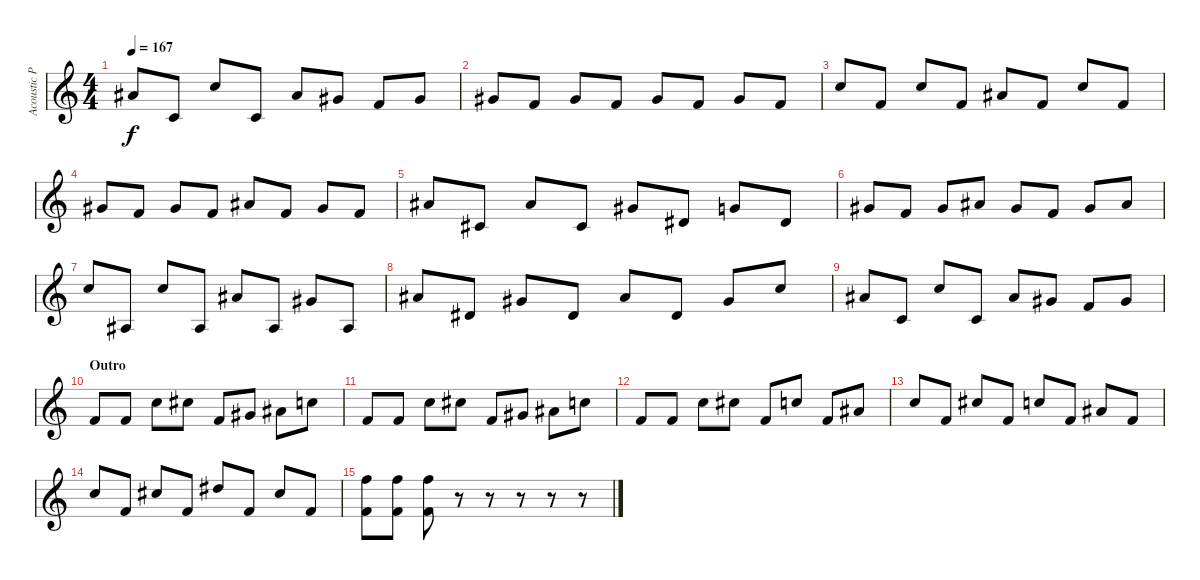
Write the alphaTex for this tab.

\track ("Acoustic Piano (Staff 1)" "Acoustic P") {instrument acousticgrandpiano}
\staff {score}
\tuning (E4 B3 G3 D3 A2 E2 B1) {hide}
\ts (4 4)
\tempo 167
\clef g2
\ks c
6.1.8{dy f} 1.2.8 8.1.8 1.2.8 6.1.8 4.1.8 1.1.8 4.1.8 |
4.1.8 1.1.8 4.1.8 1.1.8 4.1.8 1.1.8 4.1.8 1.1.8 |
8.1.8 1.1.8 8.1.8 1.1.8 6.1.8 1.1.8 8.1.8 1.1.8 |
4.1.8 1.1.8 4.1.8 1.1.8 6.1.8 1.1.8 4.1.8 1.1.8 |
6.1.8 2.2.8 6.1.8 2.2.8 4.1.8 4.2.8 3.1.8 4.2.8 |
4.1.8 1.1.8 4.1.8 6.1.8 4.1.8 1.1.8 4.1.8 6.1.8 |
8.1.8 3.3.8 8.1.8 3.3.8 6.1.8 3.3.8 4.1.8 3.3.8 |
6.1.8 4.2.8 4.1.8 4.2.8 6.1.8 4.2.8 4.1.8 8.1.8 |
6.1.8 1.2.8 8.1.8 1.2.8 6.1.8 4.1.8 1.1.8 4.1.8 |
\section ("" "Outro")
1.1.8 1.1.8 8.1.8 9.1.8 1.1.8 4.1.8 6.1.8 8.1.8 |
1.1.8 1.1.8 8.1.8 9.1.8 1.1.8 4.1.8 6.1.8 8.1.8 |
1.1.8 1.1.8 8.1.8 9.1.8 1.1.8 8.1.8 1.1.8 6.1.8 |
8.1.8 1.1.8 9.1.8 1.1.8 8.1.8 1.1.8 6.1.8 1.1.8 |
8.1.8 1.1.8 9.1.8 1.1.8 11.1.8 1.1.8 9.1.8 1.1.8 |
(13.1 6.2).8 (13.1 6.2).8 (13.1 6.2).8 r.8 r.8 r.8 r.8 r.8
